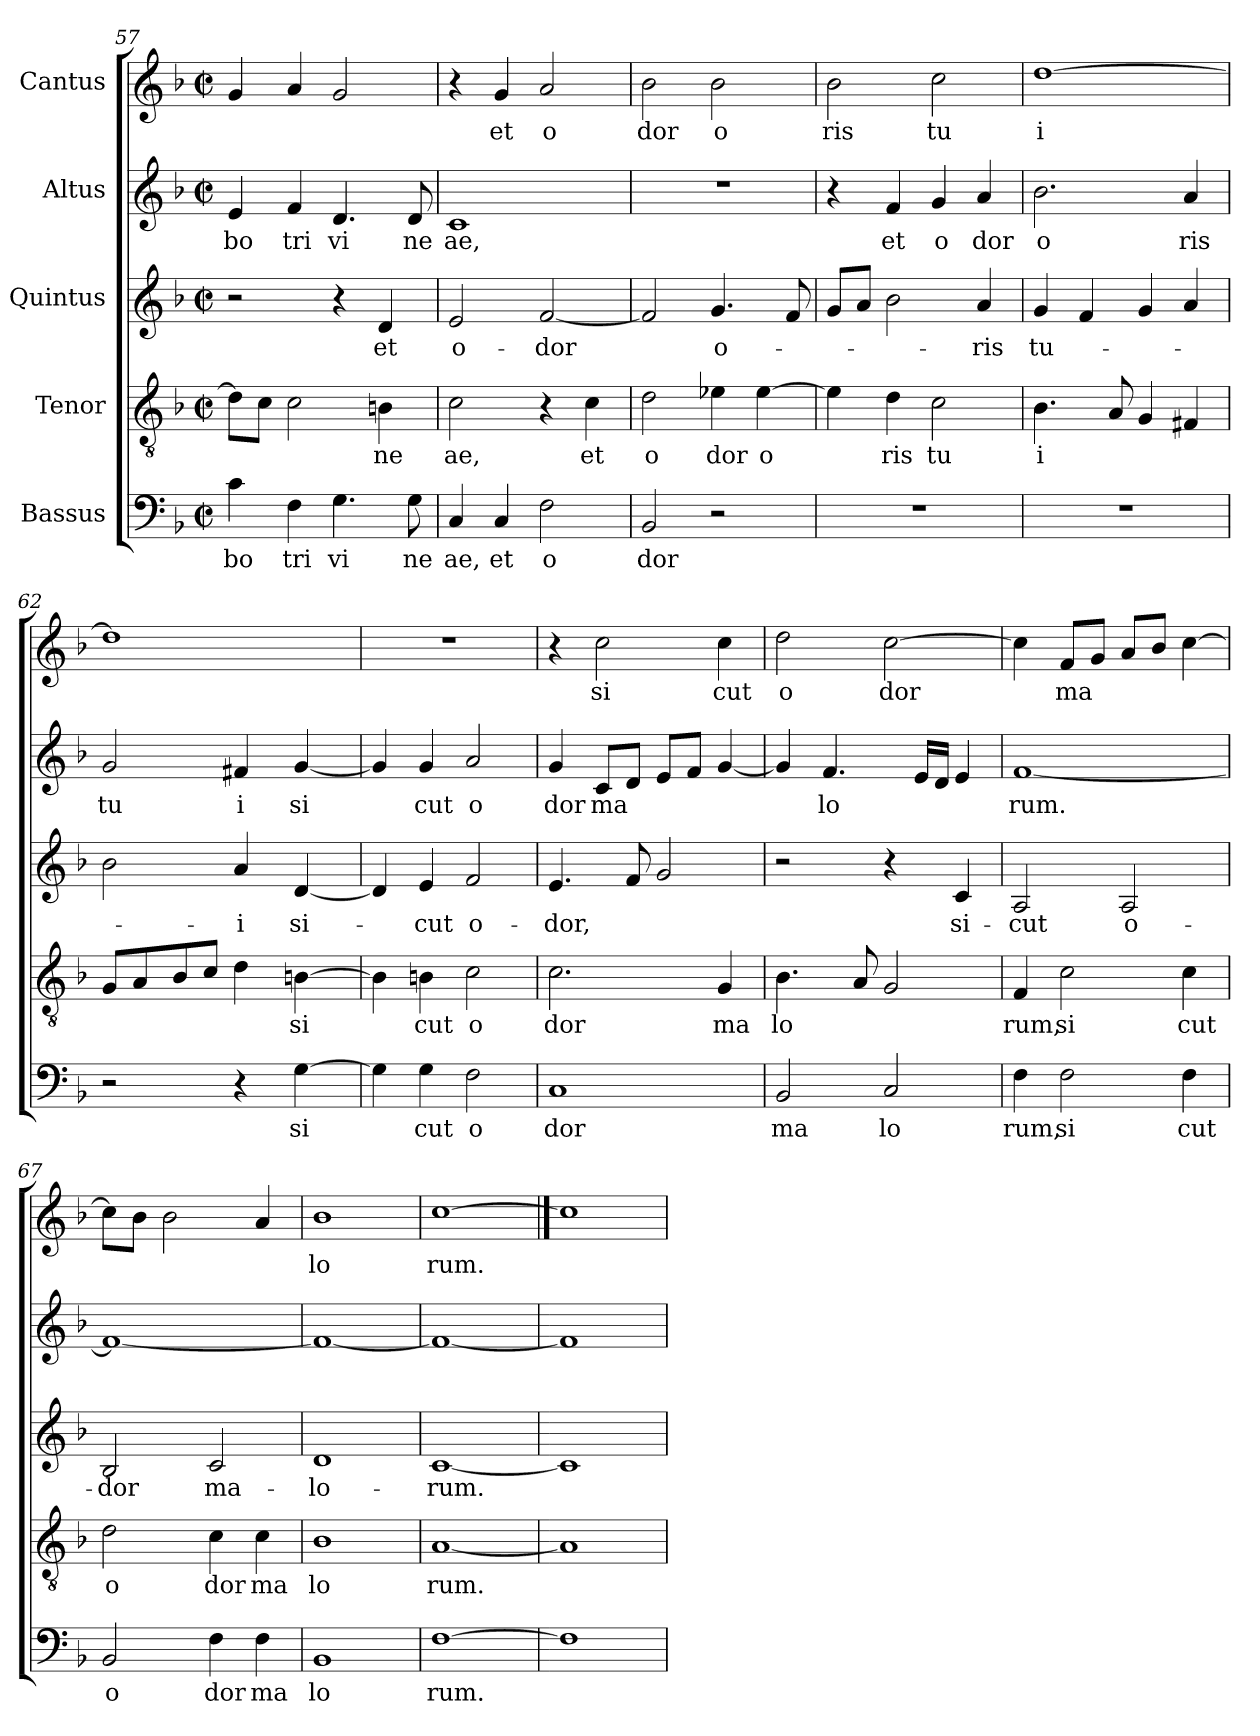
**kern	**text	**kern	**text	**kern	**text	**kern	**text	**kern	**text
*part5	*part5	*part4	*part4	*part3	*part3	*part2	*part2	*part1	*part1
*staff5	*staff5	*staff4	*staff4	*staff3	*staff3	*staff2	*staff2	*staff1	*staff1
*I"Bassus	*	*I"Tenor	*	*I"Quintus	*	*I"Altus	*	*I"Cantus	*
*clefF4	*	*clefGv2	*	*clefG2	*	*clefG2	*	*clefG2	*
*k[b-]	*	*k[b-]	*	*k[b-]	*	*k[b-]	*	*k[b-]	*
*F:	*	*F:	*	*F:	*	*F:	*	*F:	*
*M2/2	*	*M2/2	*	*M2/2	*	*M2/2	*	*M2/2	*
*met(c|)	*	*met(c|)	*	*met(c|)	*	*met(c|)	*	*met(c|)	*
=57	=57	=57	=57	=57	=57	=57	=57	=57	=57
!	!LO:LY:b:cj	!	!	!	!	!	!LO:LY:b:cj	!	!
4c\	bo	8d\L]	.	2r	.	4e/	bo	4g/	.
.	.	8c\J	.	.	.	.	.	.	.
!	!LO:LY:b:cj	!	!	!	!	!	!LO:LY:b:cj	!	!
4F\	tri	2c\	.	.	.	4f/	tri	4a/	.
!	!LO:LY:b:cj	!	!	!	!	!	!LO:LY:b:cj	!	!
4.G\	vi	.	.	4r	.	4.d/	vi	2g/	.
!	!	!	!LO:LY:b:cj	!	!LO:LY:b:cj	!	!	!	!
.	.	4Bn\	ne	4d/	et	.	.	.	.
!	!LO:LY:b:cj	!	!	!	!	!	!LO:LY:b:cj	!	!
8G\	ne	.	.	.	.	8d/	ne	.	.
=58	=58	=58	=58	=58	=58	=58	=58	=58	=58
!	!LO:LY:b:cj	!	!LO:LY:b:cj	!	!LO:LY:b:cj	!	!LO:LY:b:cj	!	!
4C/	ae,	2c\	ae,	2e/	o-	1c	ae,	4r	.
!	!LO:LY:b:cj	!	!	!	!	!	!	!	!LO:LY:b:cj
4C/	et	.	.	.	.	.	.	4g/	et
!	!LO:LY:b:cj	!	!	!	!LO:LY:b	!	!	!	!LO:LY:b:cj
2F\	o	4r	.	[<2f/	-dor	.	.	2a/	o
!	!	!	!LO:LY:b:cj	!	!	!	!	!	!
.	.	4c\	et	.	.	.	.	.	.
=59	=59	=59	=59	=59	=59	=59	=59	=59	=59
!	!LO:LY:b:cj	!	!LO:LY:b:cj	!	!	!	!	!	!LO:LY:b:cj
2BB-/	dor	2d\	o	2f/]	.	1r	.	2b-\	dor
!	!	!	!LO:LY:b:cj	!	!LO:LY:b:cj	!	!	!	!LO:LY:b:cj
2r	.	4e-X\	dor	4.g/	o-	.	.	2b-\	o
!	!	!	!LO:LY:b:cj	!	!	!	!	!	!
.	.	[>4e-\	o	.	.	.	.	.	.
.	.	.	.	8f/	.	.	.	.	.
=60	=60	=60	=60	=60	=60	=60	=60	=60	=60
!	!	!	!	!	!	!	!	!	!LO:LY:b:cj
1r	.	4e-\]	.	8g/L	.	4r	.	2b-\	ris
.	.	.	.	8a/J	.	.	.	.	.
!	!	!	!LO:LY:b:cj	!	!	!	!LO:LY:b:cj	!	!
.	.	4d\	ris	2b-\	.	4f/	et	.	.
!	!	!	!LO:LY:b:cj	!	!	!	!LO:LY:b:cj	!	!LO:LY:b:cj
.	.	2c\	tu	.	.	4g/	o	2cc\	tu
!	!	!	!	!	!LO:LY:b:cj	!	!LO:LY:b:cj	!	!
.	.	.	.	4a/	-ris	4a/	dor	.	.
=61	=61	=61	=61	=61	=61	=61	=61	=61	=61
!	!	!	!LO:LY:b:rj	!	!LO:LY:b:cj	!	!LO:LY:b:cj	!	!LO:LY:b:rj
1r	.	4.B-\	i	4g/	tu-	2.b-\	o	[<1dd	i
.	.	.	.	4f/	.	.	.	.	.
.	.	8A/	.	.	.	.	.	.	.
.	.	4G/	.	4g/	.	.	.	.	.
!	!	!	!	!	!	!	!LO:LY:b:cj	!	!
.	.	4F#X/	.	4a/	.	4a/	ris	.	.
!!LO:PB:g=z
=62	=62	=62	=62	=62	=62	=62	=62	=62	=62
!	!	!	!	!	!	!	!LO:LY:b:cj	!	!
*	*	*^	*	*	*	*	*	*	*
2r	.	8G/L	8ryy	.	2b-\	.	2g/	tu	1dd]	.
.	.	8A/	32.ryy	.	.	.	.	.	.	.
.	.	.	2ryy	.	.	.	.	.	.	.
.	.	8B-/	.	.	.	.	.	.	.	.
.	.	8c/J	.	.	.	.	.	.	.	.
!	!	!	!	!	!	!LO:LY:b:cj	!	!LO:LY:b:cj	!	!
4r	.	4d\	.	.	4a/	-i	4f#X/	i	.	.
.	.	.	4ryy	.	.	.	.	.	.	.
!	!LO:LY:b:cj	!	!	!LO:LY:b:cj	!	!LO:LY:b:cj	!	!LO:LY:b:cj	!	!
[>4G\	si	[>4Bn\	.	si	[<4d/	si-	[<4g/	si	.	.
.	.	.	16ryy	.	.	.	.	.	.	.
.	.	.	64ryy	.	.	.	.	.	.	.
*	*	*v	*v	*	*	*	*	*	*	*
=63	=63	=63	=63	=63	=63	=63	=63	=63	=63
4G\]	.	4B\]	.	4d/]	.	4g/]	.	1r	.
!	!LO:LY:b:cj	!	!LO:LY:b:cj	!	!LO:LY:b:cj	!	!LO:LY:b:cj	!	!
4G\	cut	4Bn\	cut	4e/	-cut	4g/	cut	.	.
!	!LO:LY:b:cj	!	!LO:LY:b:cj	!	!LO:LY:b:cj	!	!LO:LY:b:cj	!	!
2F\	o	2c\	o	2f/	o-	2a/	o	.	.
=64	=64	=64	=64	=64	=64	=64	=64	=64	=64
!	!LO:LY:b:cj	!	!LO:LY:b:cj	!	!LO:LY:b	!	!LO:LY:b:cj	!	!
1C	dor	2.c\	dor	4.e/	-dor,	4g/	dor	4r	.
!	!	!	!	!	!	!	!LO:LY:b	!	!LO:LY:b:cj
.	.	.	.	.	.	8c/L	ma	2cc\	si
.	.	.	.	8f/	.	8d/J	.	.	.
.	.	.	.	2g/	.	8e/L	.	.	.
.	.	.	.	.	.	8f/J	.	.	.
!	!	!	!LO:LY:b:cj	!	!	!	!	!	!LO:LY:b:cj
.	.	4G/	ma	.	.	[<4g/	.	4cc\	cut
=65	=65	=65	=65	=65	=65	=65	=65	=65	=65
!	!LO:LY:b:cj	!	!LO:LY:b:cj	!	!	!	!	!	!LO:LY:b:cj
2BB-/	ma	4.B-\	lo	2r	.	4g/]	.	2dd\	o
!	!	!	!	!	!	!	!LO:LY:b:cj	!	!
.	.	.	.	.	.	4.f/	lo	.	.
.	.	8A/	.	.	.	.	.	.	.
!	!LO:LY:b:cj	!	!	!	!	!	!	!	!LO:LY:b
2C/	lo	2G/	.	4r	.	.	.	[>2cc\	dor
.	.	.	.	.	.	16e/L	.	.	.
.	.	.	.	.	.	16d/J	.	.	.
!	!	!	!	!	!LO:LY:b:cj	!	!	!	!
.	.	.	.	4c/	si-	4e/	.	.	.
=66	=66	=66	=66	=66	=66	=66	=66	=66	=66
!	!LO:LY:b:cj	!	!LO:LY:b:cj	!	!LO:LY:b:cj	!	!LO:LY:b	!	!
4F\	rum,	4F/	rum,	2A/	-cut	[<1f	rum.	4cc\]	.
!	!LO:LY:b:cj	!	!LO:LY:b:cj	!	!	!	!	!	!LO:LY:b
2F\	si	2c\	si	.	.	.	.	8f/L	ma
.	.	.	.	.	.	.	.	8g/J	.
!	!	!	!	!	!LO:LY:b:cj	!	!	!	!
.	.	.	.	2A/	o-	.	.	8a/L	.
.	.	.	.	.	.	.	.	8b-/J	.
!	!LO:LY:b:cj	!	!LO:LY:b:cj	!	!	!	!	!	!
4F\	cut	4c\	cut	.	.	.	.	[>4cc\	.
=67	=67	=67	=67	=67	=67	=67	=67	=67	=67
!	!LO:LY:b:cj	!	!LO:LY:b:cj	!	!LO:LY:b:cj	!	!	!	!
2BB-/	o	2d\	o	2B-/	-dor	1f_<	.	8cc\L]	.
.	.	.	.	.	.	.	.	8b-\J	.
.	.	.	.	.	.	.	.	2b-\	.
!	!LO:LY:b:cj	!	!LO:LY:b:cj	!	!LO:LY:b:cj	!	!	!	!
4F\	dor	4c\	dor	2c/	ma-	.	.	.	.
!	!LO:LY:b:cj	!	!LO:LY:b:cj	!	!	!	!	!	!
4F\	ma	4c\	ma	.	.	.	.	4a/	.
=68	=68	=68	=68	=68	=68	=68	=68	=68	=68
!	!LO:LY:b:cj	!	!LO:LY:b:cj	!	!LO:LY:b:cj	!	!	!	!LO:LY:b:cj
1BB-	lo	1B-	lo	1d	-lo-	1f_<	.	1b-	lo
=69	=69	=69	=69	=69	=69	=69	=69	=69	=69
!	!LO:LY:b:cj	!	!LO:LY:b:cj	!	!LO:LY:b:cj	!	!	!	!LO:LY:b:cj
[1F	rum.	[1A	rum.	[1c	-rum.	1f_	.	[1cc	rum.
=70	==70	=70	==70	=70	==70	=70	==70	==70	==70
1F]	.	1A]	.	1c]	.	1f]	.	1cc]	.
=	=	=	=	=	=	=	=	=	=
*-	*-	*-	*-	*-	*-	*-	*-	*-	*-
